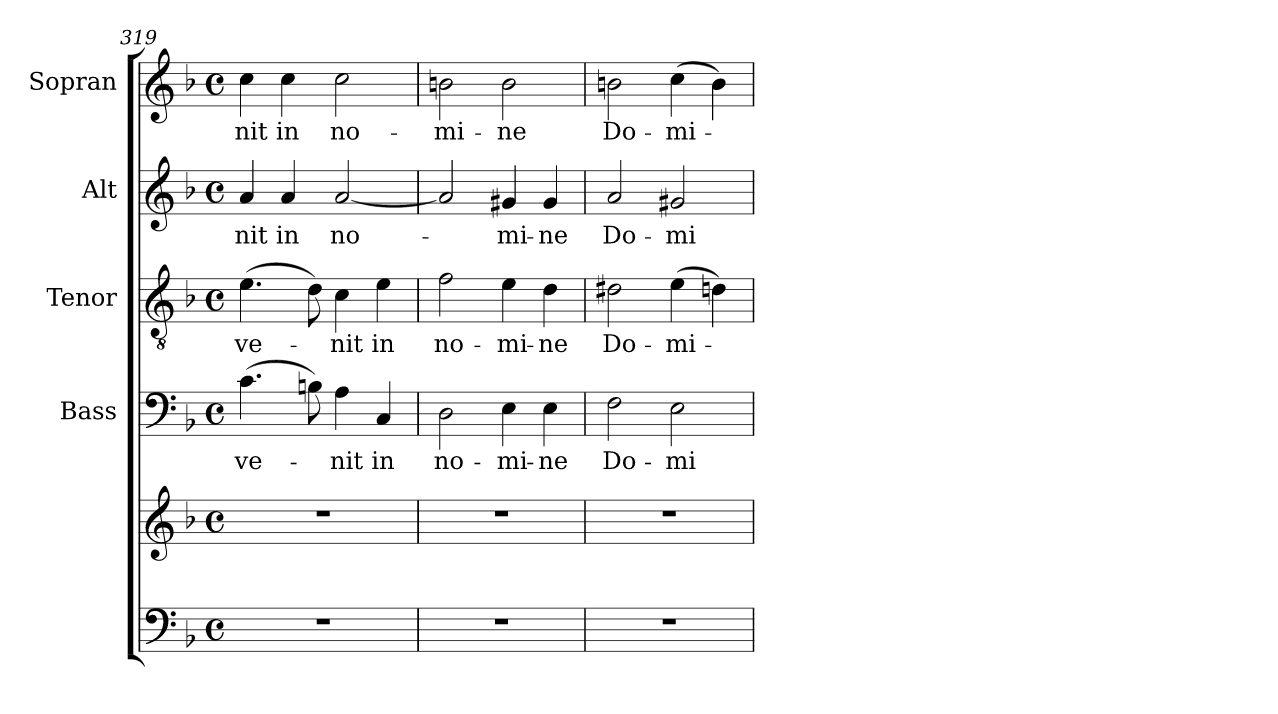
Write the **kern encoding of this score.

**kern	**kern	**kern	**text	**kern	**text	**kern	**text	**kern	**text
*part5	*part5	*part4	*part4	*part3	*part3	*part2	*part2	*part1	*part1
*staff6	*staff5	*staff4	*staff4	*staff3	*staff3	*staff2	*staff2	*staff1	*staff1
*	*	*I"Bass	*	*I"Tenor	*	*I"Alt	*	*I"Sopran	*
*	*	*I'B.	*	*I'T.	*	*I'A.	*	*I'S.	*
*clefF4	*clefG2	*clefF4	*	*clefGv2	*	*clefG2	*	*clefG2	*
*k[b-]	*k[b-]	*k[b-]	*	*k[b-]	*	*k[b-]	*	*k[b-]	*
*F:	*F:	*F:	*	*F:	*	*F:	*	*F:	*
*M4/4	*M4/4	*M4/4	*	*M4/4	*	*M4/4	*	*M4/4	*
*met(c)	*met(c)	*met(c)	*	*met(c)	*	*met(c)	*	*met(c)	*
=319	=319	=319	=319	=319	=319	=319	=319	=319	=319
!	!	!	!LO:LY:b	!	!LO:LY:b	!	!LO:LY:b	!	!LO:LY:b
1r	1r	(>4.c\	ve-	(>4.e\	ve-	4a/	-nit	4cc\	-nit
!	!	!	!	!	!	!	!LO:LY:b	!	!LO:LY:b
.	.	.	.	.	.	4a/	in	4cc\	in
.	.	8Bn\)	.	8d\)	.	.	.	.	.
!	!	!	!LO:LY:b	!	!LO:LY:b	!	!LO:LY:b	!	!LO:LY:b
.	.	4A\	-nit	4c\	-nit	[2a/	no-	2cc\	no-
!	!	!	!LO:LY:b	!	!LO:LY:b	!	!	!	!
.	.	4C/	in	4e\	in	.	.	.	.
!!LO:PB:g=z
=320	=320	=320	=320	=320	=320	=320	=320	=320	=320
!	!	!	!LO:LY:b	!	!LO:LY:b	!	!	!	!LO:LY:b
1r	1r	2D\	no-	2f\	no-	2a/]	.	2bn\	-mi-
!	!	!	!LO:LY:b	!	!LO:LY:b	!	!LO:LY:b	!	!LO:LY:b
.	.	4E\	-mi-	4e\	-mi-	4g#X/	-mi-	2b\	-ne
!	!	!	!LO:LY:b	!	!LO:LY:b	!	!LO:LY:b	!	!
.	.	4E\	-ne	4d\	-ne	4g#/	-ne	.	.
=321	=321	=321	=321	=321	=321	=321	=321	=321	=321
!	!	!	!LO:LY:b	!	!LO:LY:b	!	!LO:LY:b	!	!LO:LY:b
1r	1r	2F\	Do-	2d#X\	Do-	2a/	Do-	2bn\	Do-
!	!	!	!LO:LY:b	!	!LO:LY:b	!	!LO:LY:b	!	!LO:LY:b
.	.	2E\	-mi-	(>4e\	-mi-	2g#X/	-mi-	(>4cc\	-mi-
.	.	.	.	4dn\)	.	.	.	4b\)	.
=	=	=	=	=	=	=	=	=	=
*-	*-	*-	*-	*-	*-	*-	*-	*-	*-
